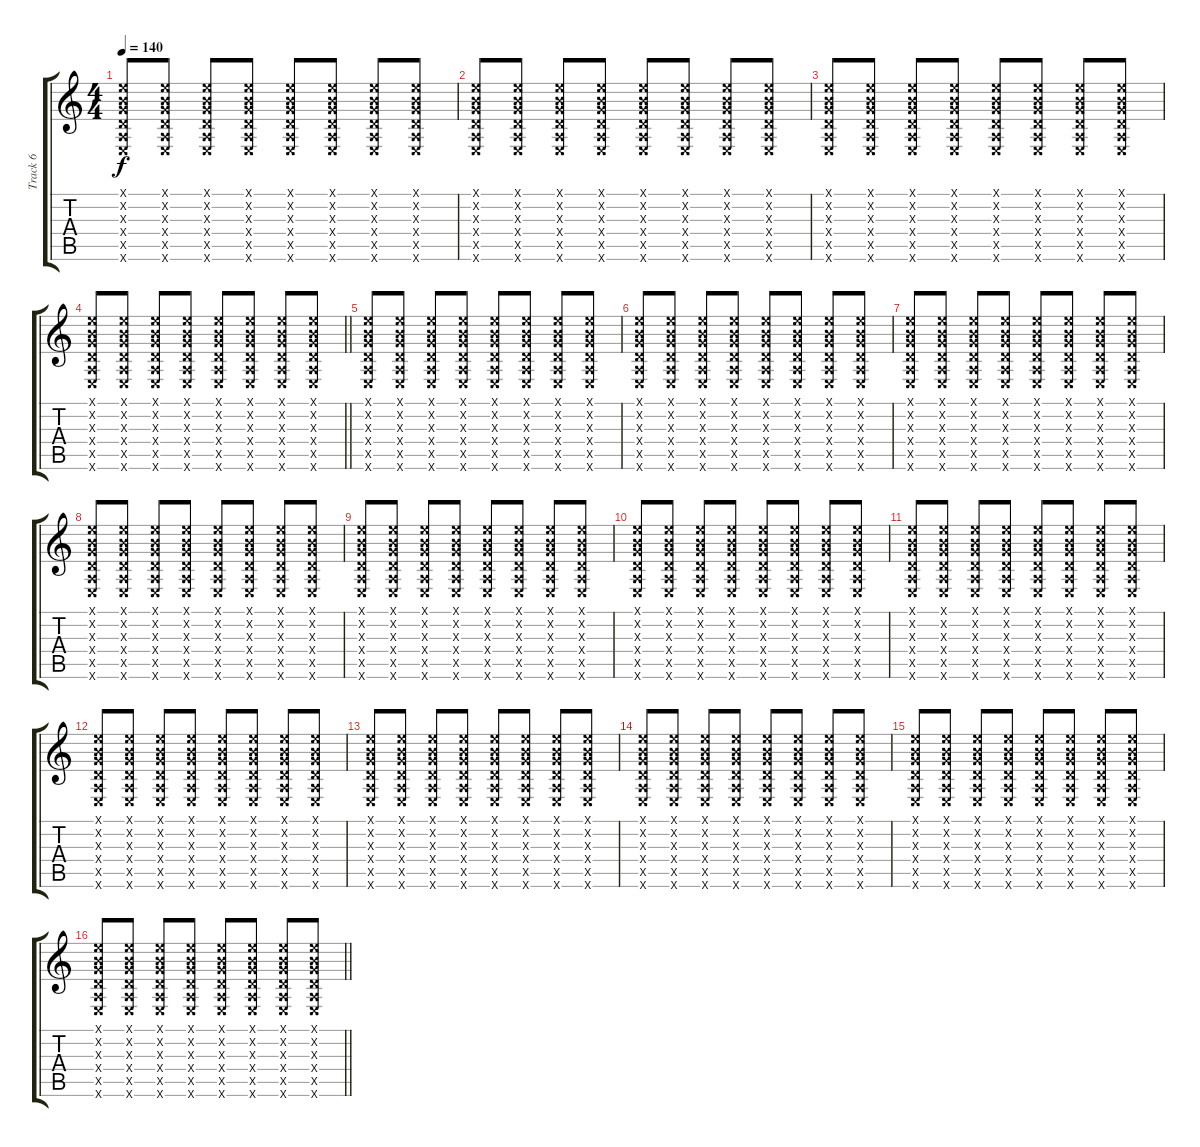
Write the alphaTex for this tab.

\track ("Track 6" "Track 6") {instrument acousticguitarsteel}
\staff {score tabs}
\tuning (E4 B3 G3 D3 A2 E2) {hide}
\ts (4 4)
\tempo 140
\clef g2
\ks c
(0.1{x} 0.2{x} 0.3{x} 0.4{x} 0.5{x} 0.6{x}).8{dy f} (0.1{x} 0.2{x} 0.3{x} 0.4{x} 0.5{x} 0.6{x}).8 (0.1{x} 0.2{x} 0.3{x} 0.4{x} 0.5{x} 0.6{x}).8 (0.1{x} 0.2{x} 0.3{x} 0.4{x} 0.5{x} 0.6{x}).8 (0.1{x} 0.2{x} 0.3{x} 0.4{x} 0.5{x} 0.6{x}).8 (0.1{x} 0.2{x} 0.3{x} 0.4{x} 0.5{x} 0.6{x}).8 (0.1{x} 0.2{x} 0.3{x} 0.4{x} 0.5{x} 0.6{x}).8 (0.1{x} 0.2{x} 0.3{x} 0.4{x} 0.5{x} 0.6{x}).8 |
(0.1{x} 0.2{x} 0.3{x} 0.4{x} 0.5{x} 0.6{x}).8 (0.1{x} 0.2{x} 0.3{x} 0.4{x} 0.5{x} 0.6{x}).8 (0.1{x} 0.2{x} 0.3{x} 0.4{x} 0.5{x} 0.6{x}).8 (0.1{x} 0.2{x} 0.3{x} 0.4{x} 0.5{x} 0.6{x}).8 (0.1{x} 0.2{x} 0.3{x} 0.4{x} 0.5{x} 0.6{x}).8 (0.1{x} 0.2{x} 0.3{x} 0.4{x} 0.5{x} 0.6{x}).8 (0.1{x} 0.2{x} 0.3{x} 0.4{x} 0.5{x} 0.6{x}).8 (0.1{x} 0.2{x} 0.3{x} 0.4{x} 0.5{x} 0.6{x}).8 |
(0.1{x} 0.2{x} 0.3{x} 0.4{x} 0.5{x} 0.6{x}).8 (0.1{x} 0.2{x} 0.3{x} 0.4{x} 0.5{x} 0.6{x}).8 (0.1{x} 0.2{x} 0.3{x} 0.4{x} 0.5{x} 0.6{x}).8 (0.1{x} 0.2{x} 0.3{x} 0.4{x} 0.5{x} 0.6{x}).8 (0.1{x} 0.2{x} 0.3{x} 0.4{x} 0.5{x} 0.6{x}).8 (0.1{x} 0.2{x} 0.3{x} 0.4{x} 0.5{x} 0.6{x}).8 (0.1{x} 0.2{x} 0.3{x} 0.4{x} 0.5{x} 0.6{x}).8 (0.1{x} 0.2{x} 0.3{x} 0.4{x} 0.5{x} 0.6{x}).8 |
\barLineRight lightlight
(0.1{x} 0.2{x} 0.3{x} 0.4{x} 0.5{x} 0.6{x}).8 (0.1{x} 0.2{x} 0.3{x} 0.4{x} 0.5{x} 0.6{x}).8 (0.1{x} 0.2{x} 0.3{x} 0.4{x} 0.5{x} 0.6{x}).8 (0.1{x} 0.2{x} 0.3{x} 0.4{x} 0.5{x} 0.6{x}).8 (0.1{x} 0.2{x} 0.3{x} 0.4{x} 0.5{x} 0.6{x}).8 (0.1{x} 0.2{x} 0.3{x} 0.4{x} 0.5{x} 0.6{x}).8 (0.1{x} 0.2{x} 0.3{x} 0.4{x} 0.5{x} 0.6{x}).8 (0.1{x} 0.2{x} 0.3{x} 0.4{x} 0.5{x} 0.6{x}).8 |
(0.1{x} 0.2{x} 0.3{x} 0.4{x} 0.5{x} 0.6{x}).8 (0.1{x} 0.2{x} 0.3{x} 0.4{x} 0.5{x} 0.6{x}).8 (0.1{x} 0.2{x} 0.3{x} 0.4{x} 0.5{x} 0.6{x}).8 (0.1{x} 0.2{x} 0.3{x} 0.4{x} 0.5{x} 0.6{x}).8 (0.1{x} 0.2{x} 0.3{x} 0.4{x} 0.5{x} 0.6{x}).8 (0.1{x} 0.2{x} 0.3{x} 0.4{x} 0.5{x} 0.6{x}).8 (0.1{x} 0.2{x} 0.3{x} 0.4{x} 0.5{x} 0.6{x}).8 (0.1{x} 0.2{x} 0.3{x} 0.4{x} 0.5{x} 0.6{x}).8 |
(0.1{x} 0.2{x} 0.3{x} 0.4{x} 0.5{x} 0.6{x}).8 (0.1{x} 0.2{x} 0.3{x} 0.4{x} 0.5{x} 0.6{x}).8 (0.1{x} 0.2{x} 0.3{x} 0.4{x} 0.5{x} 0.6{x}).8 (0.1{x} 0.2{x} 0.3{x} 0.4{x} 0.5{x} 0.6{x}).8 (0.1{x} 0.2{x} 0.3{x} 0.4{x} 0.5{x} 0.6{x}).8 (0.1{x} 0.2{x} 0.3{x} 0.4{x} 0.5{x} 0.6{x}).8 (0.1{x} 0.2{x} 0.3{x} 0.4{x} 0.5{x} 0.6{x}).8 (0.1{x} 0.2{x} 0.3{x} 0.4{x} 0.5{x} 0.6{x}).8 |
(0.1{x} 0.2{x} 0.3{x} 0.4{x} 0.5{x} 0.6{x}).8 (0.1{x} 0.2{x} 0.3{x} 0.4{x} 0.5{x} 0.6{x}).8 (0.1{x} 0.2{x} 0.3{x} 0.4{x} 0.5{x} 0.6{x}).8 (0.1{x} 0.2{x} 0.3{x} 0.4{x} 0.5{x} 0.6{x}).8 (0.1{x} 0.2{x} 0.3{x} 0.4{x} 0.5{x} 0.6{x}).8 (0.1{x} 0.2{x} 0.3{x} 0.4{x} 0.5{x} 0.6{x}).8 (0.1{x} 0.2{x} 0.3{x} 0.4{x} 0.5{x} 0.6{x}).8 (0.1{x} 0.2{x} 0.3{x} 0.4{x} 0.5{x} 0.6{x}).8 |
(0.1{x} 0.2{x} 0.3{x} 0.4{x} 0.5{x} 0.6{x}).8 (0.1{x} 0.2{x} 0.3{x} 0.4{x} 0.5{x} 0.6{x}).8 (0.1{x} 0.2{x} 0.3{x} 0.4{x} 0.5{x} 0.6{x}).8 (0.1{x} 0.2{x} 0.3{x} 0.4{x} 0.5{x} 0.6{x}).8 (0.1{x} 0.2{x} 0.3{x} 0.4{x} 0.5{x} 0.6{x}).8 (0.1{x} 0.2{x} 0.3{x} 0.4{x} 0.5{x} 0.6{x}).8 (0.1{x} 0.2{x} 0.3{x} 0.4{x} 0.5{x} 0.6{x}).8 (0.1{x} 0.2{x} 0.3{x} 0.4{x} 0.5{x} 0.6{x}).8 |
(0.1{x} 0.2{x} 0.3{x} 0.4{x} 0.5{x} 0.6{x}).8 (0.1{x} 0.2{x} 0.3{x} 0.4{x} 0.5{x} 0.6{x}).8 (0.1{x} 0.2{x} 0.3{x} 0.4{x} 0.5{x} 0.6{x}).8 (0.1{x} 0.2{x} 0.3{x} 0.4{x} 0.5{x} 0.6{x}).8 (0.1{x} 0.2{x} 0.3{x} 0.4{x} 0.5{x} 0.6{x}).8 (0.1{x} 0.2{x} 0.3{x} 0.4{x} 0.5{x} 0.6{x}).8 (0.1{x} 0.2{x} 0.3{x} 0.4{x} 0.5{x} 0.6{x}).8 (0.1{x} 0.2{x} 0.3{x} 0.4{x} 0.5{x} 0.6{x}).8 |
(0.1{x} 0.2{x} 0.3{x} 0.4{x} 0.5{x} 0.6{x}).8 (0.1{x} 0.2{x} 0.3{x} 0.4{x} 0.5{x} 0.6{x}).8 (0.1{x} 0.2{x} 0.3{x} 0.4{x} 0.5{x} 0.6{x}).8 (0.1{x} 0.2{x} 0.3{x} 0.4{x} 0.5{x} 0.6{x}).8 (0.1{x} 0.2{x} 0.3{x} 0.4{x} 0.5{x} 0.6{x}).8 (0.1{x} 0.2{x} 0.3{x} 0.4{x} 0.5{x} 0.6{x}).8 (0.1{x} 0.2{x} 0.3{x} 0.4{x} 0.5{x} 0.6{x}).8 (0.1{x} 0.2{x} 0.3{x} 0.4{x} 0.5{x} 0.6{x}).8 |
(0.1{x} 0.2{x} 0.3{x} 0.4{x} 0.5{x} 0.6{x}).8 (0.1{x} 0.2{x} 0.3{x} 0.4{x} 0.5{x} 0.6{x}).8 (0.1{x} 0.2{x} 0.3{x} 0.4{x} 0.5{x} 0.6{x}).8 (0.1{x} 0.2{x} 0.3{x} 0.4{x} 0.5{x} 0.6{x}).8 (0.1{x} 0.2{x} 0.3{x} 0.4{x} 0.5{x} 0.6{x}).8 (0.1{x} 0.2{x} 0.3{x} 0.4{x} 0.5{x} 0.6{x}).8 (0.1{x} 0.2{x} 0.3{x} 0.4{x} 0.5{x} 0.6{x}).8 (0.1{x} 0.2{x} 0.3{x} 0.4{x} 0.5{x} 0.6{x}).8 |
(0.1{x} 0.2{x} 0.3{x} 0.4{x} 0.5{x} 0.6{x}).8 (0.1{x} 0.2{x} 0.3{x} 0.4{x} 0.5{x} 0.6{x}).8 (0.1{x} 0.2{x} 0.3{x} 0.4{x} 0.5{x} 0.6{x}).8 (0.1{x} 0.2{x} 0.3{x} 0.4{x} 0.5{x} 0.6{x}).8 (0.1{x} 0.2{x} 0.3{x} 0.4{x} 0.5{x} 0.6{x}).8 (0.1{x} 0.2{x} 0.3{x} 0.4{x} 0.5{x} 0.6{x}).8 (0.1{x} 0.2{x} 0.3{x} 0.4{x} 0.5{x} 0.6{x}).8 (0.1{x} 0.2{x} 0.3{x} 0.4{x} 0.5{x} 0.6{x}).8 |
(0.1{x} 0.2{x} 0.3{x} 0.4{x} 0.5{x} 0.6{x}).8 (0.1{x} 0.2{x} 0.3{x} 0.4{x} 0.5{x} 0.6{x}).8 (0.1{x} 0.2{x} 0.3{x} 0.4{x} 0.5{x} 0.6{x}).8 (0.1{x} 0.2{x} 0.3{x} 0.4{x} 0.5{x} 0.6{x}).8 (0.1{x} 0.2{x} 0.3{x} 0.4{x} 0.5{x} 0.6{x}).8 (0.1{x} 0.2{x} 0.3{x} 0.4{x} 0.5{x} 0.6{x}).8 (0.1{x} 0.2{x} 0.3{x} 0.4{x} 0.5{x} 0.6{x}).8 (0.1{x} 0.2{x} 0.3{x} 0.4{x} 0.5{x} 0.6{x}).8 |
(0.1{x} 0.2{x} 0.3{x} 0.4{x} 0.5{x} 0.6{x}).8 (0.1{x} 0.2{x} 0.3{x} 0.4{x} 0.5{x} 0.6{x}).8 (0.1{x} 0.2{x} 0.3{x} 0.4{x} 0.5{x} 0.6{x}).8 (0.1{x} 0.2{x} 0.3{x} 0.4{x} 0.5{x} 0.6{x}).8 (0.1{x} 0.2{x} 0.3{x} 0.4{x} 0.5{x} 0.6{x}).8 (0.1{x} 0.2{x} 0.3{x} 0.4{x} 0.5{x} 0.6{x}).8 (0.1{x} 0.2{x} 0.3{x} 0.4{x} 0.5{x} 0.6{x}).8 (0.1{x} 0.2{x} 0.3{x} 0.4{x} 0.5{x} 0.6{x}).8 |
(0.1{x} 0.2{x} 0.3{x} 0.4{x} 0.5{x} 0.6{x}).8 (0.1{x} 0.2{x} 0.3{x} 0.4{x} 0.5{x} 0.6{x}).8 (0.1{x} 0.2{x} 0.3{x} 0.4{x} 0.5{x} 0.6{x}).8 (0.1{x} 0.2{x} 0.3{x} 0.4{x} 0.5{x} 0.6{x}).8 (0.1{x} 0.2{x} 0.3{x} 0.4{x} 0.5{x} 0.6{x}).8 (0.1{x} 0.2{x} 0.3{x} 0.4{x} 0.5{x} 0.6{x}).8 (0.1{x} 0.2{x} 0.3{x} 0.4{x} 0.5{x} 0.6{x}).8 (0.1{x} 0.2{x} 0.3{x} 0.4{x} 0.5{x} 0.6{x}).8 |
\barLineRight lightlight
(0.1{x} 0.2{x} 0.3{x} 0.4{x} 0.5{x} 0.6{x}).8 (0.1{x} 0.2{x} 0.3{x} 0.4{x} 0.5{x} 0.6{x}).8 (0.1{x} 0.2{x} 0.3{x} 0.4{x} 0.5{x} 0.6{x}).8 (0.1{x} 0.2{x} 0.3{x} 0.4{x} 0.5{x} 0.6{x}).8 (0.1{x} 0.2{x} 0.3{x} 0.4{x} 0.5{x} 0.6{x}).8 (0.1{x} 0.2{x} 0.3{x} 0.4{x} 0.5{x} 0.6{x}).8 (0.1{x} 0.2{x} 0.3{x} 0.4{x} 0.5{x} 0.6{x}).8 (0.1{x} 0.2{x} 0.3{x} 0.4{x} 0.5{x} 0.6{x}).8
